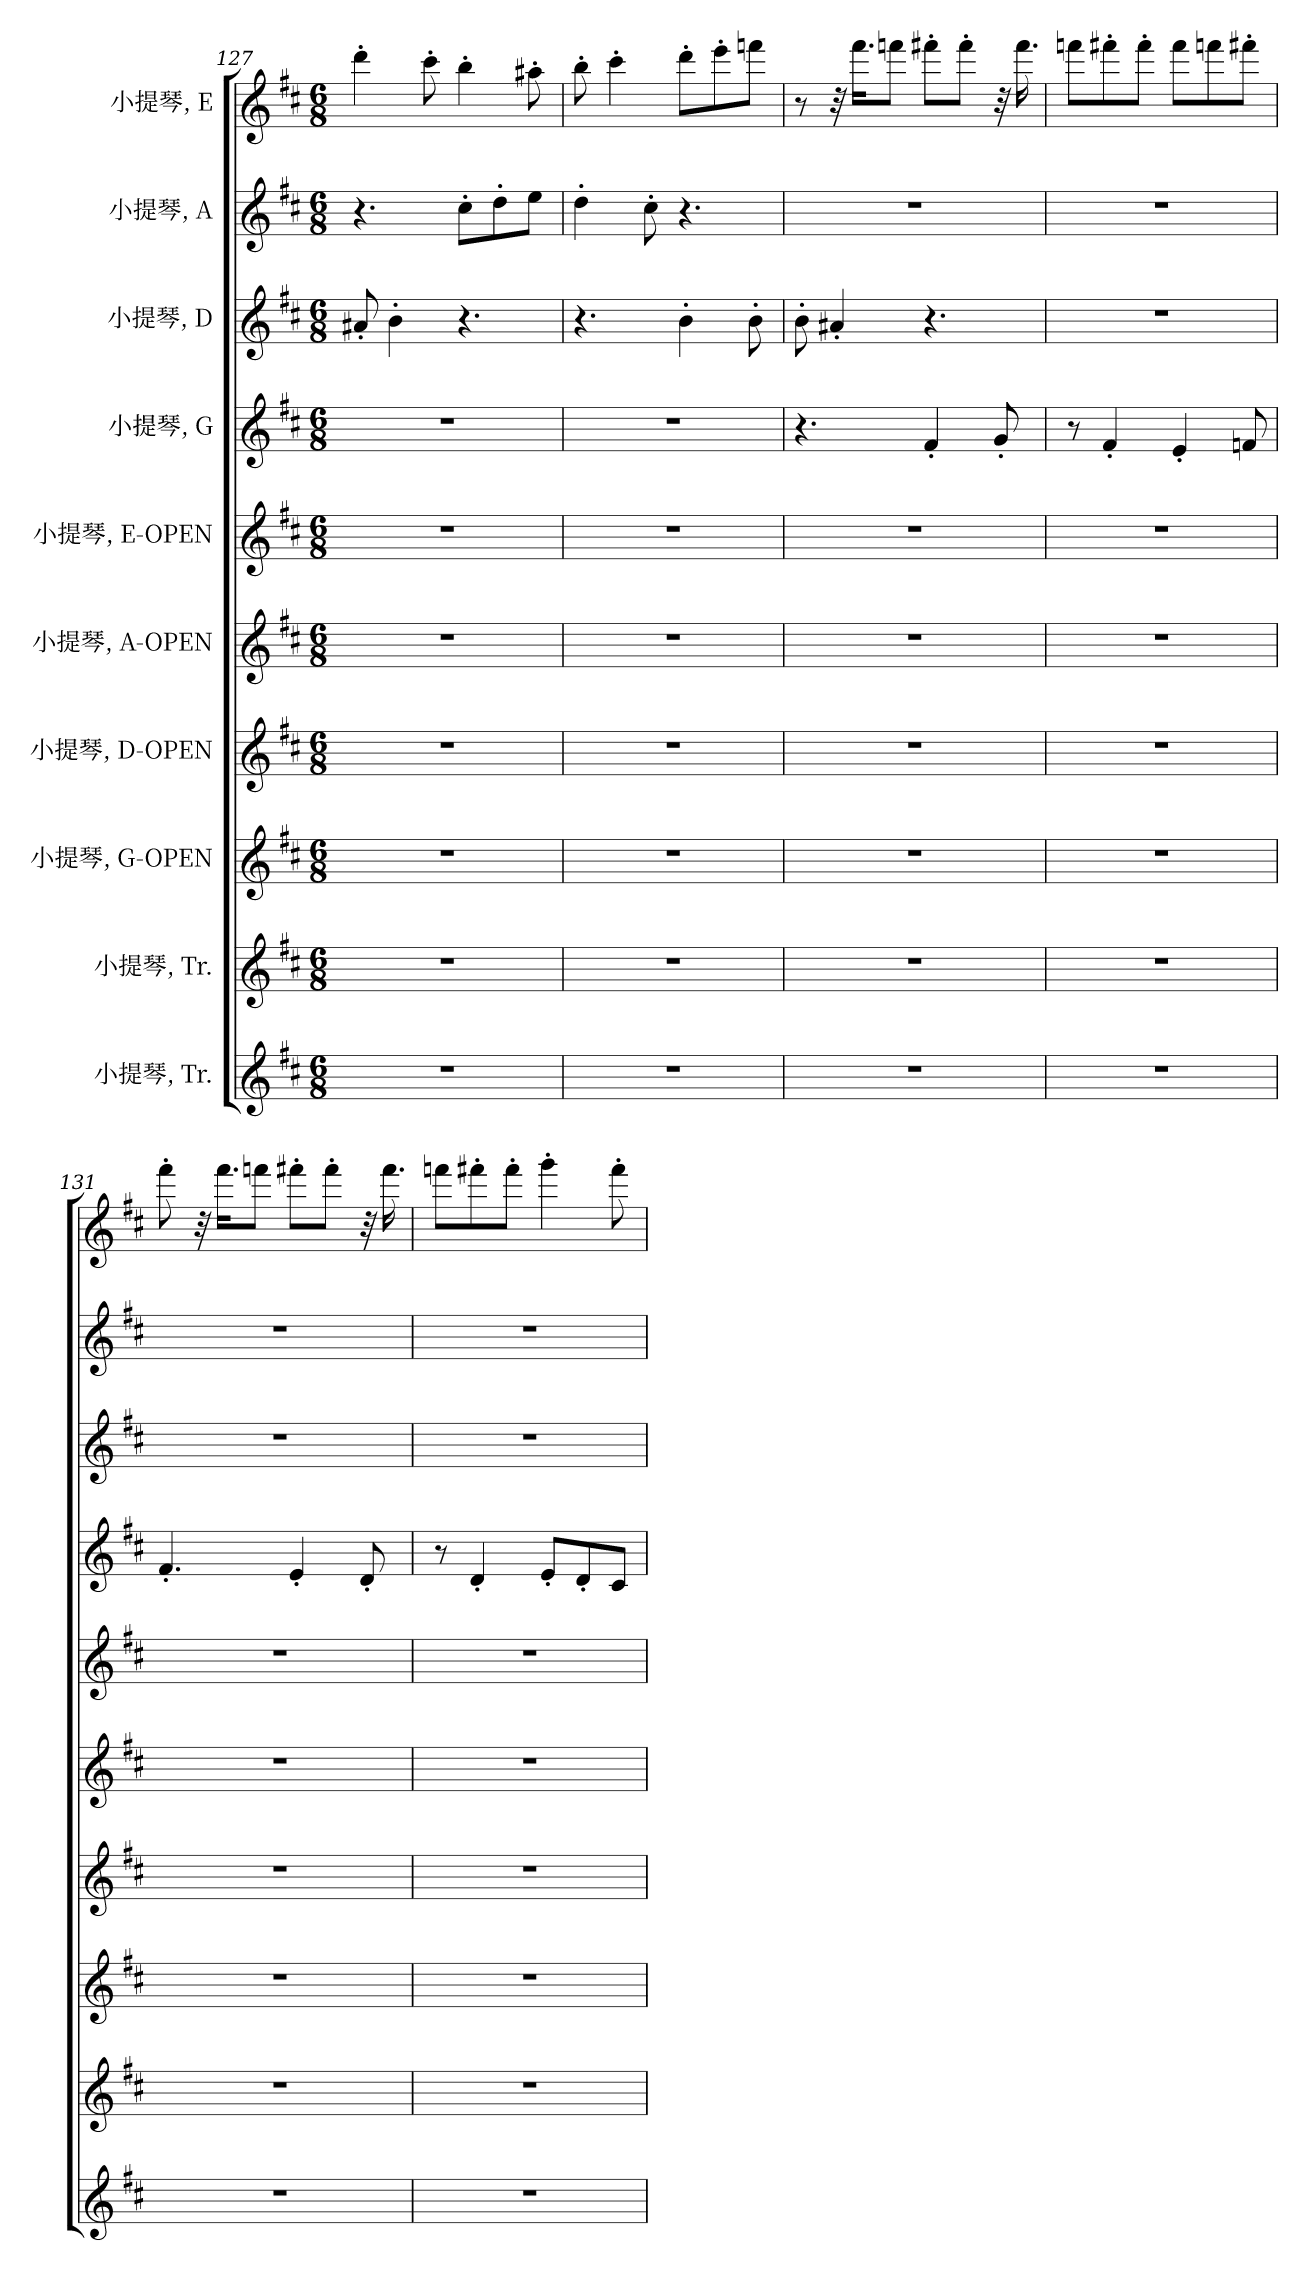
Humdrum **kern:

**kern	**kern	**kern	**kern	**kern	**kern	**kern	**kern	**kern	**kern
*part10	*part9	*part8	*part7	*part6	*part5	*part4	*part3	*part2	*part1
*staff10	*staff9	*staff8	*staff7	*staff6	*staff5	*staff4	*staff3	*staff2	*staff1
*I"小提琴, Tr.	*I"小提琴, Tr.	*I"小提琴, G-OPEN	*I"小提琴, D-OPEN	*I"小提琴, A-OPEN	*I"小提琴, E-OPEN	*I"小提琴, G	*I"小提琴, D	*I"小提琴, A	*I"小提琴, E
*clefG2	*clefG2	*clefG2	*clefG2	*clefG2	*clefG2	*clefG2	*clefG2	*clefG2	*clefG2
*k[f#c#]	*k[f#c#]	*k[f#c#]	*k[f#c#]	*k[f#c#]	*k[f#c#]	*k[f#c#]	*k[f#c#]	*k[f#c#]	*k[f#c#]
*M6/8	*M6/8	*M6/8	*M6/8	*M6/8	*M6/8	*M6/8	*M6/8	*M6/8	*M6/8
=127	=127	=127	=127	=127	=127	=127	=127	=127	=127
2.r	2.r	2.r	2.r	2.r	2.r	2.r	8a#X'/	4.r	4ddd'\
.	.	.	.	.	.	.	4b'\	.	.
.	.	.	.	.	.	.	.	.	8ccc#'\
.	.	.	.	.	.	.	4.r	8cc#'\L	4bb'\
.	.	.	.	.	.	.	.	8dd'\	.
.	.	.	.	.	.	.	.	8ee\J	8aa#X'\
=128	=128	=128	=128	=128	=128	=128	=128	=128	=128
2.r	2.r	2.r	2.r	2.r	2.r	2.r	4.r	4dd'\	8bb'\
.	.	.	.	.	.	.	.	.	4ccc#'\
.	.	.	.	.	.	.	.	8cc#'\	.
.	.	.	.	.	.	.	4b'\	4.r	8ddd'\L
.	.	.	.	.	.	.	.	.	8eee'\
.	.	.	.	.	.	.	8b'\	.	8fffn\J
!!LO:PB:g=z
=129	=129	=129	=129	=129	=129	=129	=129	=129	=129
2.r	2.r	2.r	2.r	2.r	2.r	4.r	8b'\	2.r	8r
.	.	.	.	.	.	.	4a#X'/	.	32r
.	.	.	.	.	.	.	.	.	16.fff#\KL
.	.	.	.	.	.	.	.	.	8fffn\J
.	.	.	.	.	.	4f#'/	4.r	.	8fff#X'\L
.	.	.	.	.	.	.	.	.	8fff#'\J
.	.	.	.	.	.	8g'/	.	.	32r
.	.	.	.	.	.	.	.	.	16.fff#\
=130	=130	=130	=130	=130	=130	=130	=130	=130	=130
2.r	2.r	2.r	2.r	2.r	2.r	8r	2.r	2.r	8fffn\L
.	.	.	.	.	.	4f#'/	.	.	8fff#X'\
.	.	.	.	.	.	.	.	.	8fff#'\J
.	.	.	.	.	.	4e'/	.	.	8fff#\L
.	.	.	.	.	.	.	.	.	8fffn\
.	.	.	.	.	.	8fn/	.	.	8fff#X'\J
=131	=131	=131	=131	=131	=131	=131	=131	=131	=131
2.r	2.r	2.r	2.r	2.r	2.r	4.f#'/	2.r	2.r	8fff#'\
.	.	.	.	.	.	.	.	.	32r
.	.	.	.	.	.	.	.	.	16.fff#\KL
.	.	.	.	.	.	.	.	.	8fffn\J
.	.	.	.	.	.	4e'/	.	.	8fff#X'\L
.	.	.	.	.	.	.	.	.	8fff#'\J
.	.	.	.	.	.	8d'/	.	.	32r
.	.	.	.	.	.	.	.	.	16.fff#\
=132	=132	=132	=132	=132	=132	=132	=132	=132	=132
2.r	2.r	2.r	2.r	2.r	2.r	8r	2.r	2.r	8fffn\L
.	.	.	.	.	.	4d'/	.	.	8fff#X'\
.	.	.	.	.	.	.	.	.	8fff#'\J
.	.	.	.	.	.	8e'/L	.	.	4ggg'\
.	.	.	.	.	.	8d'/	.	.	.
.	.	.	.	.	.	8c#/J	.	.	8fff#'\
=	=	=	=	=	=	=	=	=	=
*-	*-	*-	*-	*-	*-	*-	*-	*-	*-
